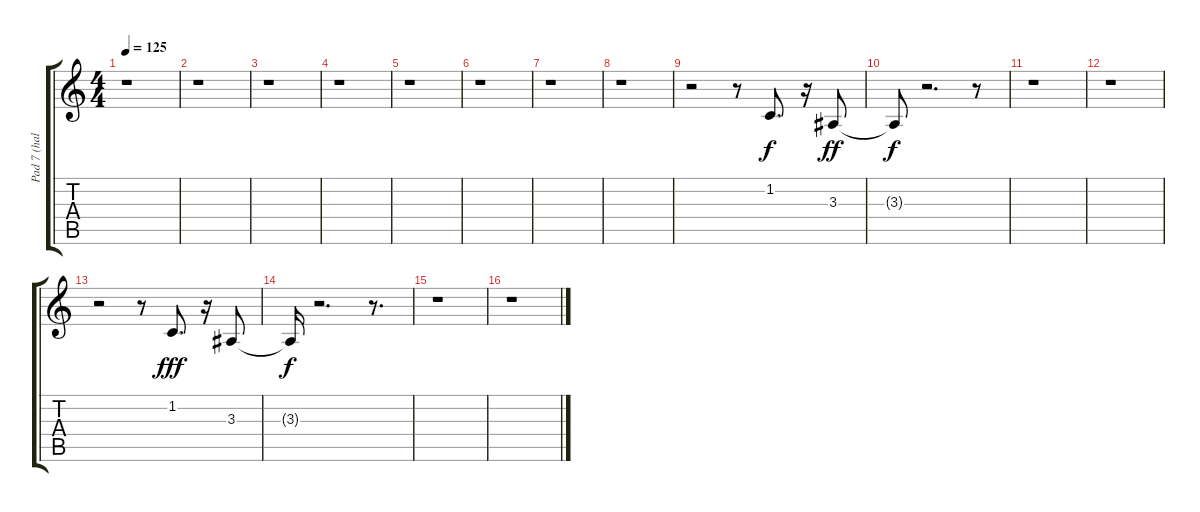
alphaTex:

\track ("Pad 7 (halo)" "Pad 7 (hal") {instrument pad7halo}
\staff {score tabs}
\tuning (E4 B3 G3 D3 A2 E2) {hide}
\ts (4 4)
\tempo 125
\clef g2
\ks c
r.1{dy f} |
r.1 |
r.1 |
r.1 |
r.1 |
r.1 |
r.1 |
r.1 |
r.2 r.8 1.2.8{d} r.16 3.3.8{dy ff} |
3.3{t}.8{dy f} r.2{d} r.8 |
r.1 |
r.1 |
r.2 r.8 1.2.8{d dy fff} r.16 3.3.8 |
3.3{t}.16{dy f} r.2{d} r.8{d} |
r.1 |
r.1
